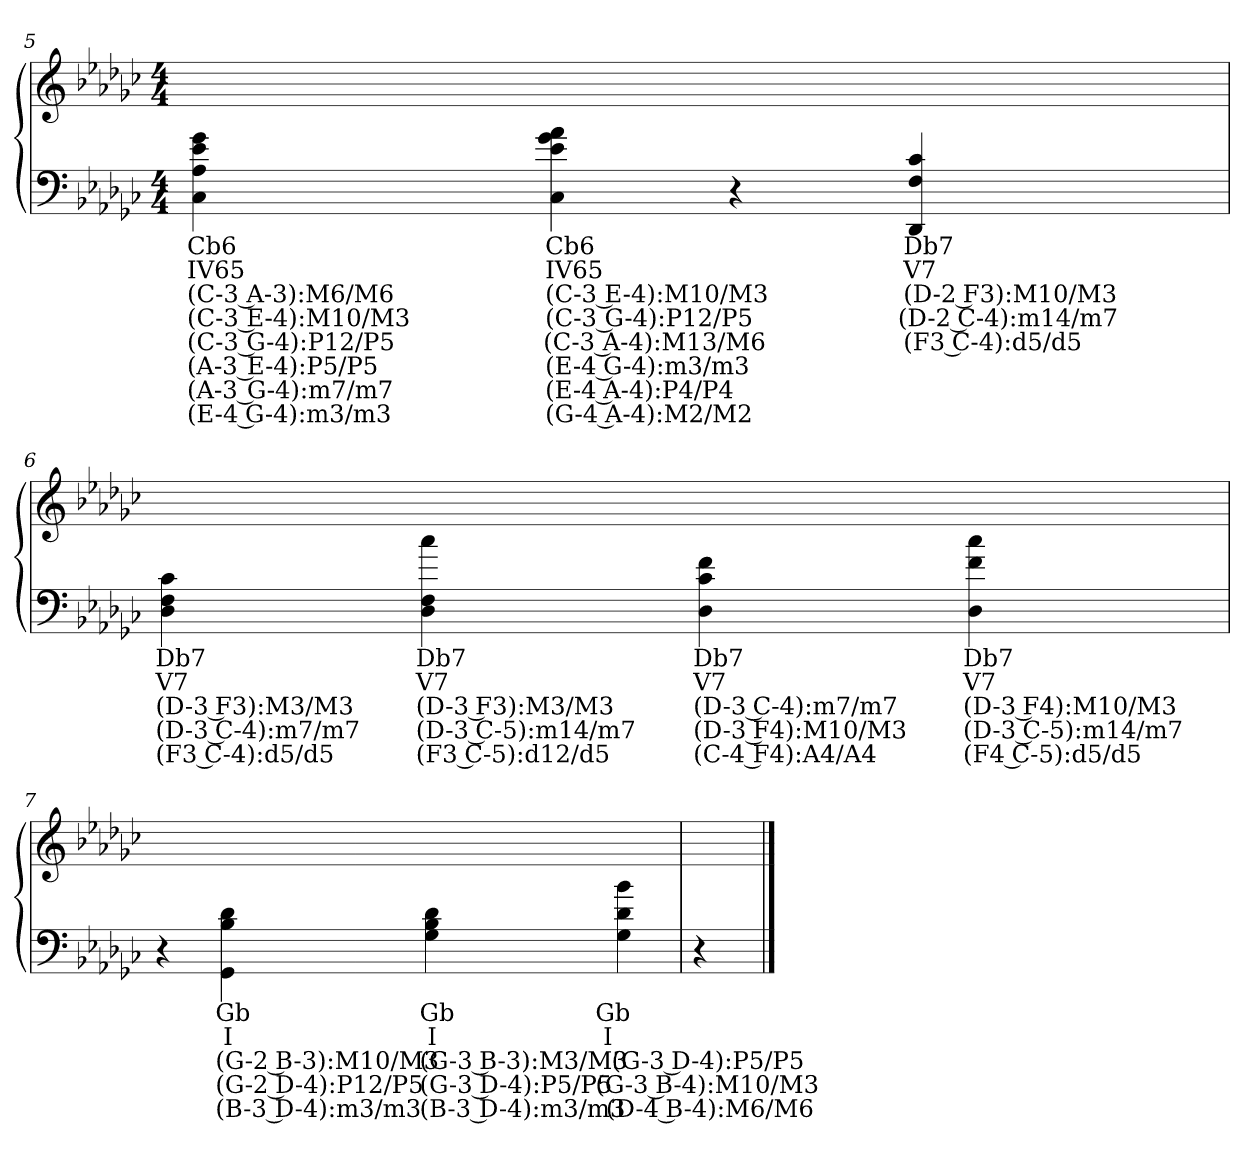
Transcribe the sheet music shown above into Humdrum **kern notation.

**kern	**text	**text	**text	**text	**text	**text	**text	**text	**kern
*part2	*part2	*part2	*part2	*part2	*part2	*part2	*part2	*part2	*part1
*staff2	*staff2	*staff2	*staff2	*staff2	*staff2	*staff2	*staff2	*staff2	*staff1
*clefF4	*	*	*	*	*	*	*	*	*clefG2
*k[b-e-a-d-g-c-]	*	*	*	*	*	*	*	*	*k[b-e-a-d-g-c-]
*G-:	*	*	*	*	*	*	*	*	*G-:
*M4/4	*	*	*	*	*	*	*	*	*M4/4
=5	=5	=5	=5	=5	=5	=5	=5	=5	=5
4C- 4A- 4e- 4g-	Cb6	IV65	(C-3 A-3):M6/M6	(C-3 E-4):M10/M3	(C-3 G-4):P12/P5	(A-3 E-4):P5/P5	(A-3 G-4):m7/m7	(E-4 G-4):m3/m3	1ryy
4C- 4e- 4g- 4a-	Cb6	IV65	(C-3 E-4):M10/M3	(C-3 G-4):P12/P5	(C-3 A-4):M13/M6	(E-4 G-4):m3/m3	(E-4 A-4):P4/P4	(G-4 A-4):M2/M2	.
4r	.	.	.	.	.	.	.	.	.
4DD- 4F 4c-	Db7	V7	(D-2 F3):M10/M3	(D-2 C-4):m14/m7	(F3 C-4):d5/d5	.	.	.	.
=6	=6	=6	=6	=6	=6	=6	=6	=6	=6
4D- 4F 4c-	Db7	V7	(D-3 F3):M3/M3	(D-3 C-4):m7/m7	(F3 C-4):d5/d5	.	.	.	1ryy
4D- 4F 4cc-	Db7	V7	(D-3 F3):M3/M3	(D-3 C-5):m14/m7	(F3 C-5):d12/d5	.	.	.	.
4D- 4c- 4f	Db7	V7	(D-3 C-4):m7/m7	(D-3 F4):M10/M3	(C-4 F4):A4/A4	.	.	.	.
4D- 4f 4cc-	Db7	V7	(D-3 F4):M10/M3	(D-3 C-5):m14/m7	(F4 C-5):d5/d5	.	.	.	.
=7	=7	=7	=7	=7	=7	=7	=7	=7	=7
4r	.	.	.	.	.	.	.	.	1ryy
4GG- 4B- 4d-	Gb	I	(G-2 B-3):M10/M3	(G-2 D-4):P12/P5	(B-3 D-4):m3/m3	.	.	.	.
4G- 4B- 4d-	Gb	I	(G-3 B-3):M3/M3	(G-3 D-4):P5/P5	(B-3 D-4):m3/m3	.	.	.	.
4G- 4d- 4b-	Gb	I	(G-3 D-4):P5/P5	(G-3 B-4):M10/M3	(D-4 B-4):M6/M6	.	.	.	.
=8	=8	=8	=8	=8	=8	=8	=8	=8	=8
4r	.	.	.	.	.	.	.	.	4ryy
==	==	==	==	==	==	==	==	==	==
*-	*-	*-	*-	*-	*-	*-	*-	*-	*-
